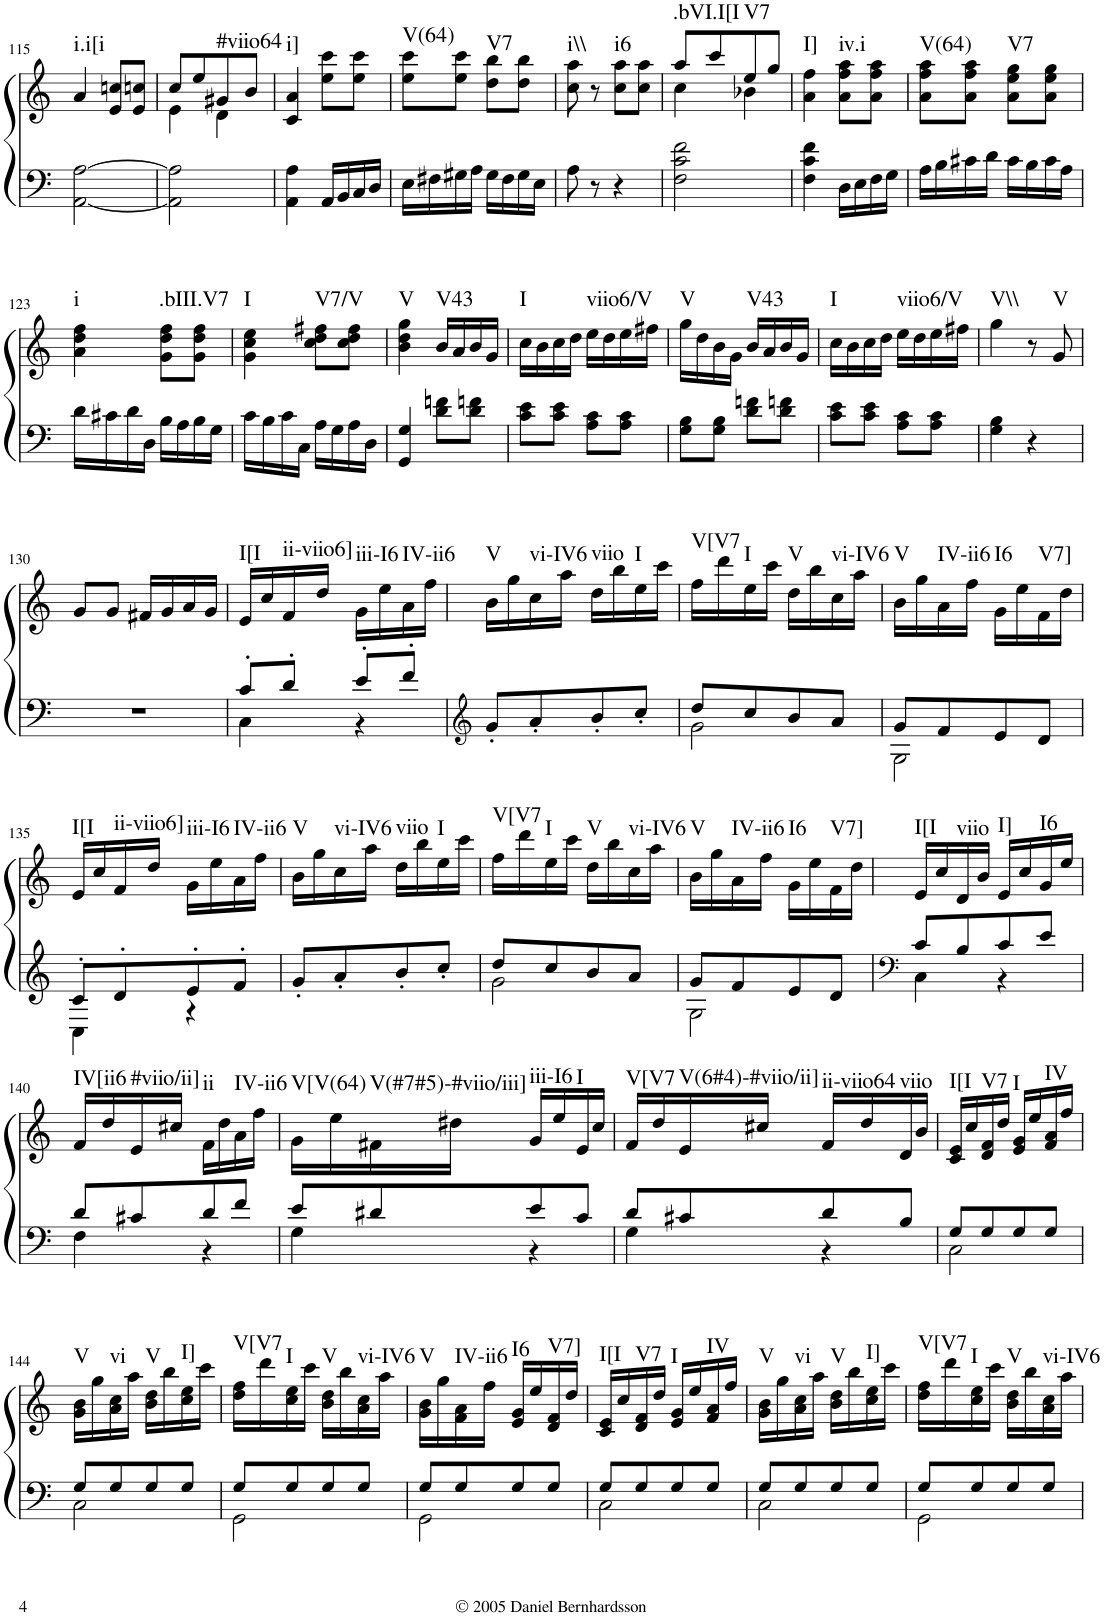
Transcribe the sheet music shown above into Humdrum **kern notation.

**kern	**kern	**harte
*part1	*part1	*part1
*staff2	*staff1	*
*I"Piano	*	*
*I'Pno.	*	*
!!LO:PB:g=z
*clefF4	*clefG2	*
*k[]	*k[]	*
*C:	*C:	*
*M2/4	*M2/4	*
=115	=115	=115
!	!	!LO:H:kt=i.i[i
[2AA\ [2A\	4a/	N
.	8e/ 8ccn/L	.
.	8e/ 8ccn/J	.
=116	=116	=116
*	*^	*
2AA\] 2A\]	8cc/L	4e\	.
.	8ee/	.	.
!	!	!	!LO:H:kt=#viio64
.	8g#X/	4d\	N
.	8b/J	.	.
*	*v	*v	*
=117	=117	=117
!	!	!LO:H:kt=i]
4AA\ 4A\	4c/ 4a/	N
16AA/LL	8ee\ 8ccc\L	.
16BB/	.	.
16C/	8ee\ 8ccc\J	.
16D/JJ	.	.
=118	=118	=118
!	!	!LO:H:kt=V(64)
16E\LL	8ee\ 8ccc\L	N
16F#X\	.	.
16G#X\	8ee\ 8ccc\J	.
16A\JJ	.	.
!	!	!LO:H:kt=V7
16G#\LL	8dd\ 8bb\L	N
16F#\	.	.
16G#\	8dd\ 8bb\J	.
16E\JJ	.	.
=119	=119	=119
!	!	!LO:H:kt=i\\
8A\	8cc\ 8aa\	N
8r	8r	.
!	!	!LO:H:kt=i6
4r	8cc\ 8aa\L	N
.	8cc\ 8aa\J	.
=120	=120	=120
*	*^	*
!	!	!	!LO:H:kt=.bVI.I[I
2F\ 2c\ 2f\	8aa/L	4cc\	N
.	8ccc/	.	.
!	!	!	!LO:H:kt=V7
.	8ee/	4b-X\	N
.	8gg/J	.	.
*	*v	*v	*
=121	=121	=121
!	!	!LO:H:kt=I]
4F\ 4c\ 4f\	4a\ 4ff\	N
!	!	!LO:H:kt=iv.i
16D\LL	8a\ 8ff\ 8aa\L	N
16E\	.	.
16F\	8a\ 8ff\ 8aa\J	.
16G\JJ	.	.
=122	=122	=122
!	!	!LO:H:kt=V(64)
16A\LL	8a\ 8ff\ 8aa\L	N
16B\	.	.
16c#X\	8a\ 8ff\ 8aa\J	.
16d\JJ	.	.
!	!	!LO:H:kt=V7
16c#\LL	8a\ 8ee\ 8gg\L	N
16B\	.	.
16c#\	8a\ 8ee\ 8gg\J	.
16A\JJ	.	.
!!LO:LB:g=z
=123	=123	=123
!	!	!LO:H:kt=i
16d\LL	4a\ 4dd\ 4ff\	N
16c#X\	.	.
16d\	.	.
16D\JJ	.	.
!	!	!LO:H:kt=.bIII.V7
16B\LL	8g\ 8dd\ 8ff\L	N
16A\	.	.
16B\	8g\ 8dd\ 8ff\J	.
16G\JJ	.	.
=124	=124	=124
!	!	!LO:H:kt=I
16c\LL	4g\ 4cc\ 4ee\	N
16B\	.	.
16c\	.	.
16C\JJ	.	.
!	!	!LO:H:kt=V7/V
16A\LL	8cc\ 8dd\ 8ff#X\L	N
16G\	.	.
16A\	8cc\ 8dd\ 8ff#\J	.
16D\JJ	.	.
=125	=125	=125
!	!	!LO:H:kt=V
4GG/ 4G/	4b\ 4dd\ 4gg\	N
!	!	!LO:H:kt=V43
8d\ 8fn\L	16b/LL	N
.	16a/	.
8d\ 8fn\J	16b/	.
.	16g/JJ	.
=126	=126	=126
!	!	!LO:H:kt=I
8c\ 8e\L	16cc\LL	N
.	16b\	.
8c\ 8e\J	16cc\	.
.	16dd\JJ	.
!	!	!LO:H:kt=viio6/V
8A\ 8c\L	16ee\LL	N
.	16dd\	.
8A\ 8c\J	16ee\	.
.	16ff#X\JJ	.
=127	=127	=127
!	!	!LO:H:kt=V
8G\ 8B\L	16gg\LL	N
.	16dd\	.
8G\ 8B\J	16b\	.
.	16g\JJ	.
!	!	!LO:H:kt=V43
8d\ 8fn\L	16b/LL	N
.	16a/	.
8d\ 8fn\J	16b/	.
.	16g/JJ	.
=128	=128	=128
!	!	!LO:H:kt=I
8c\ 8e\L	16cc\LL	N
.	16b\	.
8c\ 8e\J	16cc\	.
.	16dd\JJ	.
!	!	!LO:H:kt=viio6/V
8A\ 8c\L	16ee\LL	N
.	16dd\	.
8A\ 8c\J	16ee\	.
.	16ff#X\JJ	.
=129	=129	=129
!	!	!LO:H:kt=V\\
4G\ 4B\	4gg\	N
4r	8r	.
!	!	!LO:H:kt=V
.	8g/	N
!!LO:LB:g=z
=130	=130	=130
2r	8g/L	.
.	8g/J	.
.	16f#X/LL	.
.	16g/	.
.	16a/	.
.	16g/JJ	.
=131	=131	=131
*^	*	*
!	!	!	!LO:H:kt=I[I
8c'/L	4C\	16e/LL	N
.	.	16cc/	.
!	!	!	!LO:H:kt=ii-viio6]
8d'/J	.	16f/	N
.	.	16dd/JJ	.
!	!	!	!LO:H:kt=iii-I6
8e'/L	4r	16g\LL	N
.	.	16ee\	.
!	!	!	!LO:H:kt=IV-ii6
8f'/J	.	16a\	N
.	.	16ff\JJ	.
*v	*v	*	*
=132	=132	=132
*clefG2	*	*
!	!	!LO:H:kt=V
8g'/L	16b\LL	N
.	16gg\	.
!	!	!LO:H:kt=vi-IV6
8a'/	16cc\	N
.	16aa\JJ	.
!	!	!LO:H:kt=viio
8b'/	16dd\LL	N
.	16bb\	.
!	!	!LO:H:kt=I
8cc'/J	16ee\	N
.	16ccc\JJ	.
=133	=133	=133
*^	*	*
!	!	!	!LO:H:kt=V[V7
8dd/L	2g\	16ff\LL	N
.	.	16ddd\	.
!	!	!	!LO:H:kt=I
8cc/	.	16ee\	N
.	.	16ccc\JJ	.
!	!	!	!LO:H:kt=V
8b/	.	16dd\LL	N
.	.	16bb\	.
!	!	!	!LO:H:kt=vi-IV6
8a/J	.	16cc\	N
.	.	16aa\JJ	.
=134	=134	=134	=134
!	!	!	!LO:H:kt=V
8g/L	2G\	16b\LL	N
.	.	16gg\	.
!	!	!	!LO:H:kt=IV-ii6
8f/	.	16a\	N
.	.	16ff\JJ	.
!	!	!	!LO:H:kt=I6
8e/	.	16g\LL	N
.	.	16ee\	.
!	!	!	!LO:H:kt=V7]
8d/J	.	16f\	N
.	.	16dd\JJ	.
!!LO:LB:g=z
=135	=135	=135	=135
!	!	!	!LO:H:kt=I[I
8c'/L	4C\	16e/LL	N
.	.	16cc/	.
!	!	!	!LO:H:kt=ii-viio6]
8d'/	.	16f/	N
.	.	16dd/JJ	.
!	!	!	!LO:H:kt=iii-I6
8e'/	4r	16g\LL	N
.	.	16ee\	.
!	!	!	!LO:H:kt=IV-ii6
8f'/J	.	16a\	N
.	.	16ff\JJ	.
*v	*v	*	*
=136	=136	=136
!	!	!LO:H:kt=V
8g'/L	16b\LL	N
.	16gg\	.
!	!	!LO:H:kt=vi-IV6
8a'/	16cc\	N
.	16aa\JJ	.
!	!	!LO:H:kt=viio
8b'/	16dd\LL	N
.	16bb\	.
!	!	!LO:H:kt=I
8cc'/J	16ee\	N
.	16ccc\JJ	.
=137	=137	=137
*^	*	*
!	!	!	!LO:H:kt=V[V7
8dd/L	2g\	16ff\LL	N
.	.	16ddd\	.
!	!	!	!LO:H:kt=I
8cc/	.	16ee\	N
.	.	16ccc\JJ	.
!	!	!	!LO:H:kt=V
8b/	.	16dd\LL	N
.	.	16bb\	.
!	!	!	!LO:H:kt=vi-IV6
8a/J	.	16cc\	N
.	.	16aa\JJ	.
=138	=138	=138	=138
!	!	!	!LO:H:kt=V
8g/L	2G\	16b\LL	N
.	.	16gg\	.
!	!	!	!LO:H:kt=IV-ii6
8f/	.	16a\	N
.	.	16ff\JJ	.
!	!	!	!LO:H:kt=I6
8e/	.	16g\LL	N
.	.	16ee\	.
!	!	!	!LO:H:kt=V7]
8d/J	.	16f\	N
.	.	16dd\JJ	.
=139	=139	=139	=139
*clefF4	*	*	*
!	!	!	!LO:H:kt=I[I
8c/L	4C\	16e/LL	N
.	.	16cc/	.
!	!	!	!LO:H:kt=viio
8B/	.	16d/	N
.	.	16b/JJ	.
!	!	!	!LO:H:kt=I]
8c/	4r	16e/LL	N
.	.	16cc/	.
!	!	!	!LO:H:kt=I6
8e/J	.	16g/	N
.	.	16ee/JJ	.
!!LO:LB:g=z
=140	=140	=140	=140
!	!	!	!LO:H:kt=IV[ii6
8d/L	4F\	16f/LL	N
.	.	16dd/	.
!	!	!	!LO:H:kt=#viio/ii]
8c#X/	.	16e/	N
.	.	16cc#X/JJ	.
!	!	!	!LO:H:kt=ii
8d/	4r	16f\LL	N
.	.	16dd\	.
!	!	!	!LO:H:kt=IV-ii6
8f/J	.	16a\	N
.	.	16ff\JJ	.
=141	=141	=141	=141
!	!	!	!LO:H:kt=V[V(64)
8e/L	4G\	16g\LL	N
.	.	16ee\	.
!	!	!	!LO:H:kt=V(#7#5)-#viio/iii]
8d#X/	.	16f#X\	N
.	.	16dd#X\JJ	.
!	!	!	!LO:H:kt=iii-I6
8e/	4r	16g/LL	N
.	.	16ee/	.
!	!	!	!LO:H:kt=I
8c/J	.	16e/	N
.	.	16cc/JJ	.
=142	=142	=142	=142
!	!	!	!LO:H:kt=V[V7
8d/L	4G\	16f/LL	N
.	.	16dd/	.
!	!	!	!LO:H:kt=V(6#4)-#viio/ii]
8c#X/	.	16e/	N
.	.	16cc#X/JJ	.
!	!	!	!LO:H:kt=ii-viio64
8d/	4r	16f/LL	N
.	.	16dd/	.
!	!	!	!LO:H:kt=viio
8B/J	.	16d/	N
.	.	16b/JJ	.
=143	=143	=143	=143
!	!	!	!LO:H:kt=I[I
8G/L	2C\	16c/ 16e/LL	N
.	.	16cc/	.
!	!	!	!LO:H:kt=V7
8G/	.	16d/ 16f/	N
.	.	16dd/JJ	.
!	!	!	!LO:H:kt=I
8G/	.	16e/ 16g/LL	N
.	.	16ee/	.
!	!	!	!LO:H:kt=IV
8G/J	.	16f/ 16a/	N
.	.	16ff/JJ	.
!!LO:LB:g=z
=144	=144	=144	=144
!	!	!	!LO:H:kt=V
8G/L	2C\	16g\ 16b\LL	N
.	.	16gg\	.
!	!	!	!LO:H:kt=vi
8G/	.	16a\ 16cc\	N
.	.	16aa\JJ	.
!	!	!	!LO:H:kt=V
8G/	.	16b\ 16dd\LL	N
.	.	16bb\	.
!	!	!	!LO:H:kt=I]
8G/J	.	16cc\ 16ee\	N
.	.	16ccc\JJ	.
=145	=145	=145	=145
!	!	!	!LO:H:kt=V[V7
8G/L	2GG\	16dd\ 16ff\LL	N
.	.	16ddd\	.
!	!	!	!LO:H:kt=I
8G/	.	16cc\ 16ee\	N
.	.	16ccc\JJ	.
!	!	!	!LO:H:kt=V
8G/	.	16b\ 16dd\LL	N
.	.	16bb\	.
!	!	!	!LO:H:kt=vi-IV6
8G/J	.	16a\ 16cc\	N
.	.	16aa\JJ	.
=146	=146	=146	=146
!	!	!	!LO:H:kt=V
8G/L	2GG\	16g\ 16b\LL	N
.	.	16gg\	.
!	!	!	!LO:H:kt=IV-ii6
8G/	.	16f\ 16a\	N
.	.	16ff\JJ	.
!	!	!	!LO:H:kt=I6
8G/	.	16e/ 16g/LL	N
.	.	16ee/	.
!	!	!	!LO:H:kt=V7]
8G/J	.	16d/ 16f/	N
.	.	16dd/JJ	.
=147	=147	=147	=147
!	!	!	!LO:H:kt=I[I
8G/L	2C\	16c/ 16e/LL	N
.	.	16cc/	.
!	!	!	!LO:H:kt=V7
8G/	.	16d/ 16f/	N
.	.	16dd/JJ	.
!	!	!	!LO:H:kt=I
8G/	.	16e/ 16g/LL	N
.	.	16ee/	.
!	!	!	!LO:H:kt=IV
8G/J	.	16f/ 16a/	N
.	.	16ff/JJ	.
=148	=148	=148	=148
!	!	!	!LO:H:kt=V
8G/L	2C\	16g\ 16b\LL	N
.	.	16gg\	.
!	!	!	!LO:H:kt=vi
8G/	.	16a\ 16cc\	N
.	.	16aa\JJ	.
!	!	!	!LO:H:kt=V
8G/	.	16b\ 16dd\LL	N
.	.	16bb\	.
!	!	!	!LO:H:kt=I]
8G/J	.	16cc\ 16ee\	N
.	.	16ccc\JJ	.
=149	=149	=149	=149
!	!	!	!LO:H:kt=V[V7
8G/L	2GG\	16dd\ 16ff\LL	N
.	.	16ddd\	.
!	!	!	!LO:H:kt=I
8G/	.	16cc\ 16ee\	N
.	.	16ccc\JJ	.
!	!	!	!LO:H:kt=V
8G/	.	16b\ 16dd\LL	N
.	.	16bb\	.
!	!	!	!LO:H:kt=vi-IV6
8G/J	.	16a\ 16cc\	N
.	.	16aa\JJ	.
*v	*v	*	*
=	=	=
*-	*-	*-
